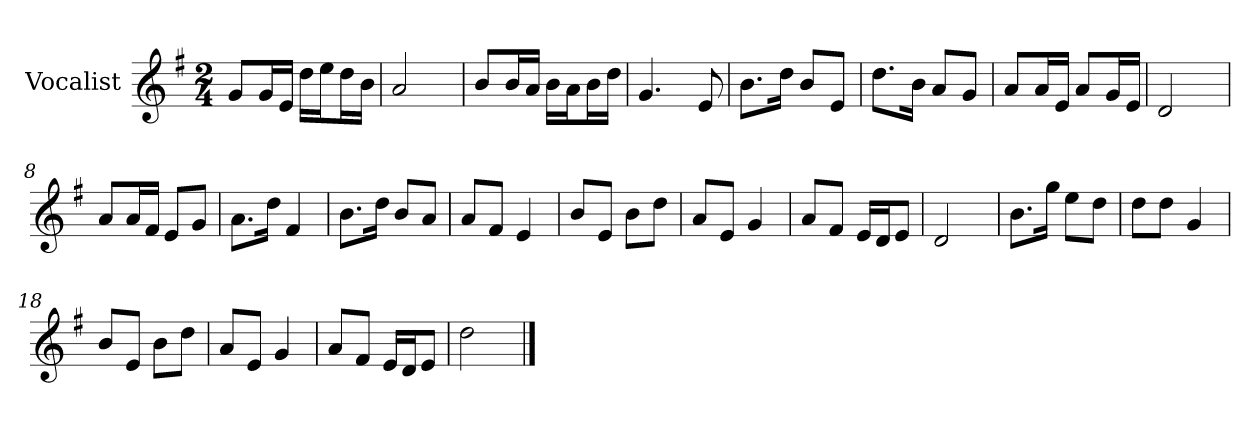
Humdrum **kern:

**kern
*part1
*staff1
*I"Vocalist
*k[f#]
*G:
*M2/4
=
8gL
16gL
16eJJ
16ddLL
16eeJ
16ddL
16bJJ
=1
2a
=2
8bL
16bL
16aJJ
16bLL
16aJ
16bL
16ddJJ
=3
4.g
8e
=4
8.bL
16ddJk
8bL
8eJ
=5
8.ddL
16bJk
8aL
8gJ
=6
8aL
16aL
16eJJ
8aL
16gL
16eJJ
=7
2d
=8
8aL
16aL
16f#JJ
8eL
8gJ
=9
8.aL
16ddJk
4f#
=10
8.bL
16ddJk
8bL
8aJ
=11
8aL
8f#J
4e
=12
8bL
8eJ
8bL
8ddJ
=13
8aL
8eJ
4g
=14
8aL
8f#J
16eLL
16dJ
8eJ
=15
2d
=16
8.bL
16ggJk
8eeL
8ddJ
=17
8ddL
8ddJ
4g
=18
8bL
8eJ
8bL
8ddJ
=19
8aL
8eJ
4g
=20
8aL
8f#J
16eLL
16dJ
8eJ
=21
2dd
==
*-
